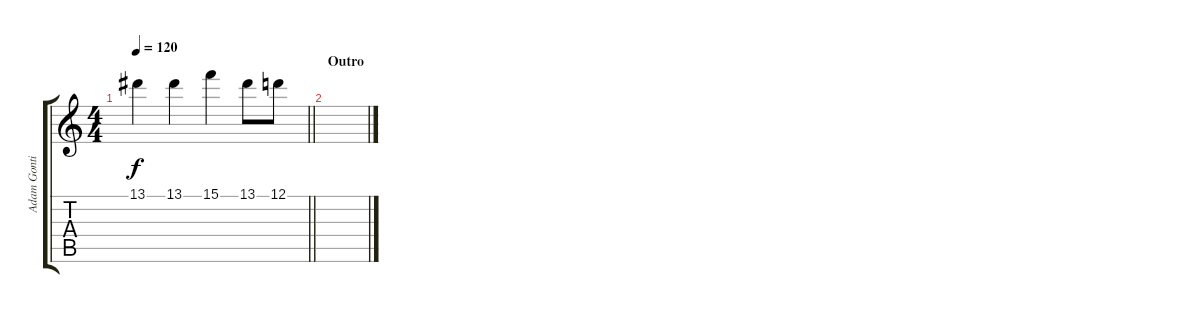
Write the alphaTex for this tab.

\track ("Adam Gontier (Guitar 2)" "Adam Gonti") {instrument distortionguitar}
\staff {score tabs}
\tuning (D4 A3 F3 C3 G2 C2) {hide}
\ts (4 4)
\tempo 120
\clef g2
\barLineRight lightlight
\ks c
13.1.4{dy f} 13.1.4 15.1.4 13.1.8 12.1.8 |
\section ("" "Outro")
